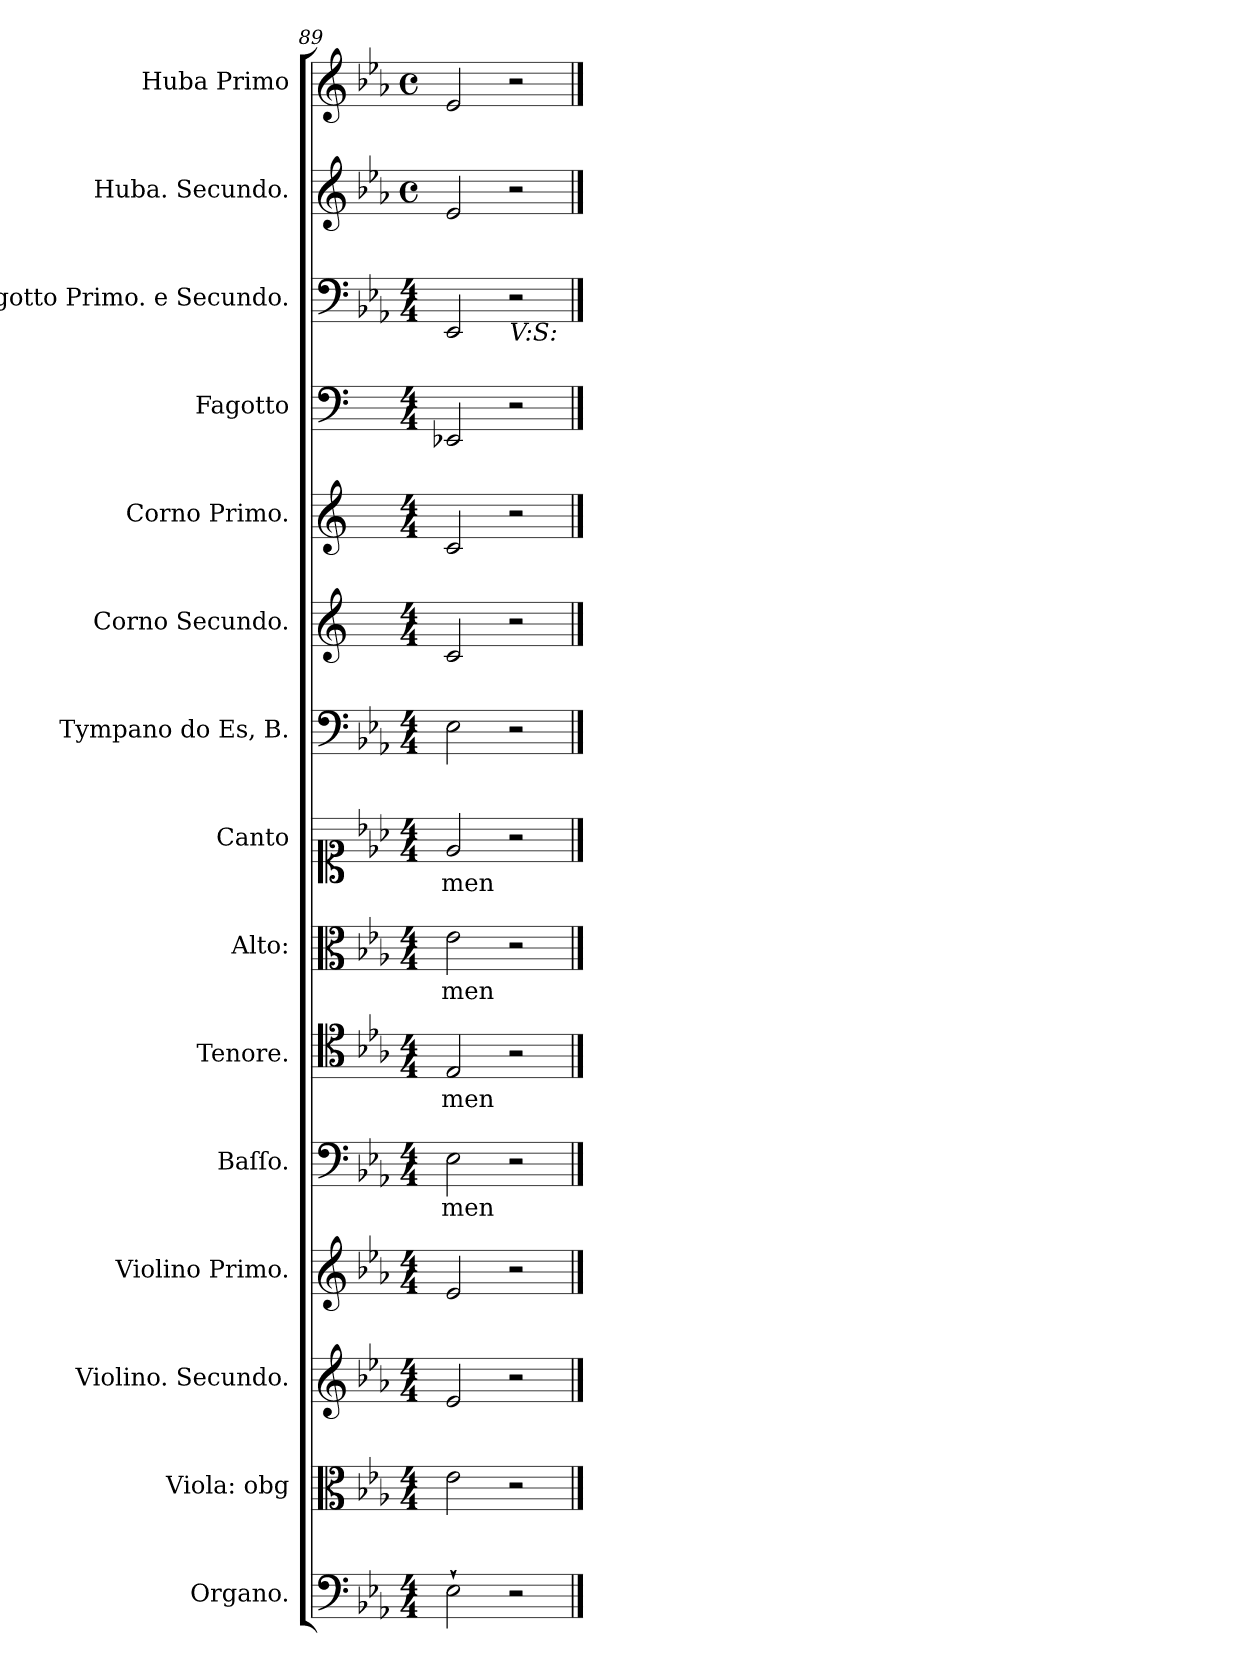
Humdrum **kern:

**kern	**kern	**kern	**kern	**kern	**text	**kern	**text	**kern	**text	**kern	**text	**kern	**kern	**kern	**kern	**kern	**kern	**kern
*part15	*part14	*part13	*part12	*part11	*part11	*part10	*part10	*part9	*part9	*part8	*part8	*part7	*part6	*part5	*part4	*part3	*part2	*part1
*staff15	*staff14	*staff13	*staff12	*staff11	*staff11	*staff10	*staff10	*staff9	*staff9	*staff8	*staff8	*staff7	*staff6	*staff5	*staff4	*staff3	*staff2	*staff1
*I"Organo.	*I"Viola: obg	*I"Violino. Secundo.	*I"Violino Primo.	*I"Baſſo.	*	*I"Tenore.	*	*I"Alto:	*	*I"Canto	*	*I"Tympano do Es, B.	*I"Corno Secundo.	*I"Corno Primo.	*I"Fagotto	*I"Fagotto Primo. e Secundo.	*I"Huba. Secundo.	*I"Huba Primo
*I'org	*	*	*I'vl I	*I'B	*	*I'T	*	*I'A	*	*	*	*	*	*I'cor I	*	*I'fag I	*	*
*clefF4	*clefC3	*clefG2	*clefG2	*clefF4	*	*clefC4	*	*clefC3	*	*clefC1	*	*clefF4	*clefG2	*clefG2	*clefF4	*clefF4	*clefG2	*clefG2
*	*	*	*	*	*	*	*	*	*	*	*	*	*ITrd-2c-3	*ITrd-2c-3	*	*	*	*
*k[b-e-a-]	*k[b-e-a-]	*k[b-e-a-]	*k[b-e-a-]	*k[b-e-a-]	*	*k[b-e-a-]	*	*k[b-e-a-]	*	*k[b-e-a-]	*	*k[b-e-a-]	*k[b-e-a-]	*k[b-e-a-]	*	*k[b-e-a-]	*k[b-e-a-]	*k[b-e-a-]
*E-:	*E-:	*E-:	*E-:	*E-:	*	*E-:	*	*E-:	*	*E-:	*	*E-:	*E-:	*E-:	*	*E-:	*E-:	*E-:
*M4/4	*M4/4	*M4/4	*M4/4	*M4/4	*	*M4/4	*	*M4/4	*	*M4/4	*	*M4/4	*M4/4	*M4/4	*M4/4	*M4/4	*M4/4	*M4/4
*	*	*	*	*	*	*	*	*	*	*	*	*	*	*	*	*	*met(c)	*met(c)
=89	=89	=89	=89	=89	=89	=89	=89	=89	=89	=89	=89	=89	=89	=89	=89	=89	=89	=89
2E-`\	2e-\	2e-/	2e-/	2E-\	-men	2E-/	-men	2e-\	-men	2e-/	-men	2E-\	2e-/	2e-/	2EE-/	2EE-/	2e-/	2e-/
!	!	!	!	!	!	!	!	!	!	!	!	!	!	!	!	!LO:TX:b:i:t=V&colon;S&colon;	!	!
2r	2r	2r	2r	2r	.	2r	.	2r	.	2r	.	2r	2r	2r	2r	2r	2r	2r
==	==	==	==	==	==	==	==	==	==	==	==	==	==	==	==	==	==	==
*-	*-	*-	*-	*-	*-	*-	*-	*-	*-	*-	*-	*-	*-	*-	*-	*-	*-	*-
